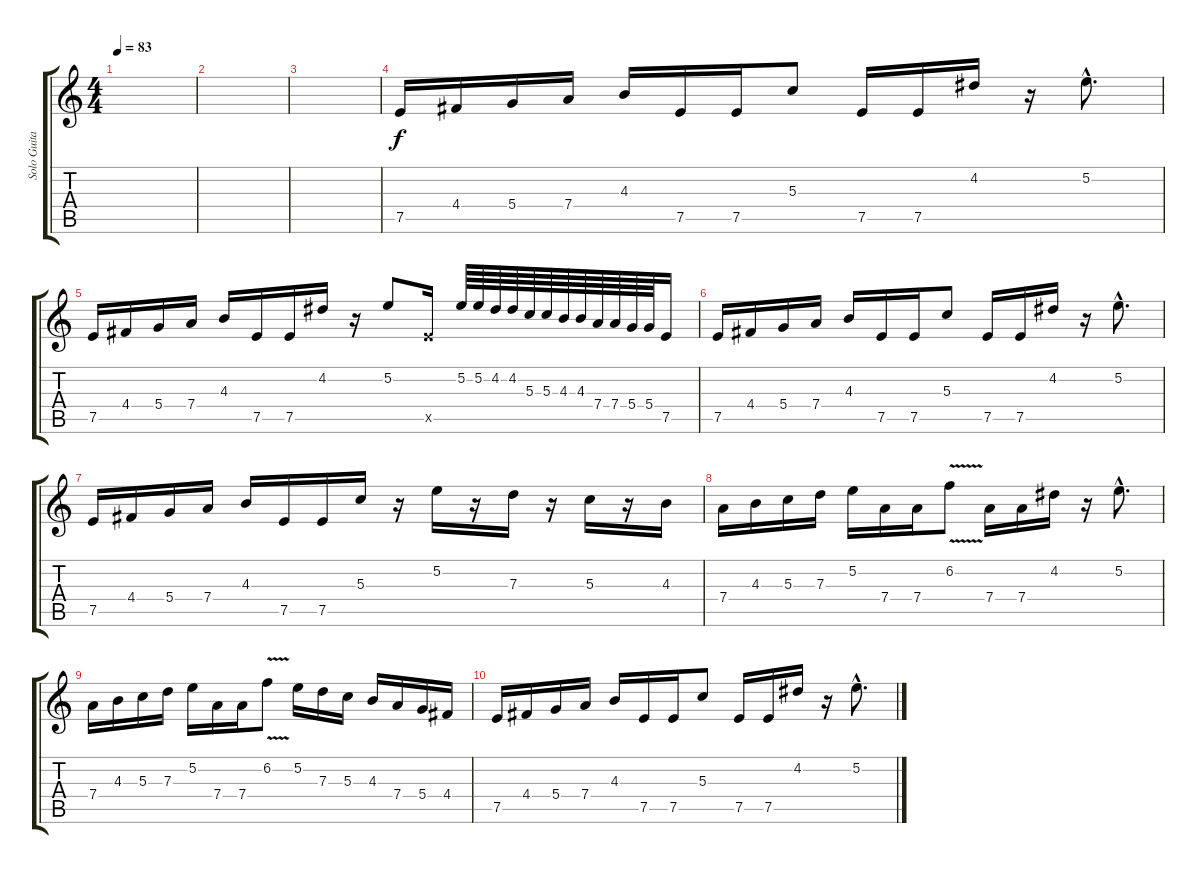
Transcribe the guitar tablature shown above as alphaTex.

\track ("Solo Guitar" "Solo Guita") {instrument acousticguitarsteel}
\staff {score tabs}
\tuning (E4 B3 G3 D3 A2 D2) {hide}
\ts (4 4)
\tempo 83
\clef g2
\ks c
|
|
|
7.5.16 4.4.16 5.4.16 7.4.16 4.3.16 7.5.16 7.5.16 5.3.8 7.5.16 7.5.16 4.2.16 r.16 5.2{hac}.8{d} |
7.5.16 4.4.16 5.4.16 7.4.16 4.3.16 7.5.16 7.5.16 4.2.16 r.16 5.2.8 7.5{x}.16 5.2.64 5.2.64 4.2.64 4.2.64 5.3.64 5.3.64 4.3.64 4.3.64 7.4.64 7.4.64 5.4.64 5.4.64 7.5.16 |
7.5.16 4.4.16 5.4.16 7.4.16 4.3.16 7.5.16 7.5.16 5.3.8 7.5.16 7.5.16 4.2.16 r.16 5.2{hac}.8{d} |
7.5.16 4.4.16 5.4.16 7.4.16 4.3.16 7.5.16 7.5.16 5.3.16 r.16 5.2.16 r.16 7.3.16 r.16 5.3.16 r.16 4.3.16 |
7.4.16 4.3.16 5.3.16 7.3.16 5.2.16 7.4.16 7.4.16 6.2{v}.8 7.4.16 7.4.16 4.2.16 r.16 5.2{hac}.8{d} |
7.4.16 4.3.16 5.3.16 7.3.16 5.2.16 7.4.16 7.4.16 6.2{v}.8 5.2.16 7.3.16 5.3.16 4.3.16 7.4.16 5.4.16 4.4.16 |
7.5.16 4.4.16 5.4.16 7.4.16 4.3.16 7.5.16 7.5.16 5.3.8 7.5.16 7.5.16 4.2.16 r.16 5.2{hac}.8{d}
